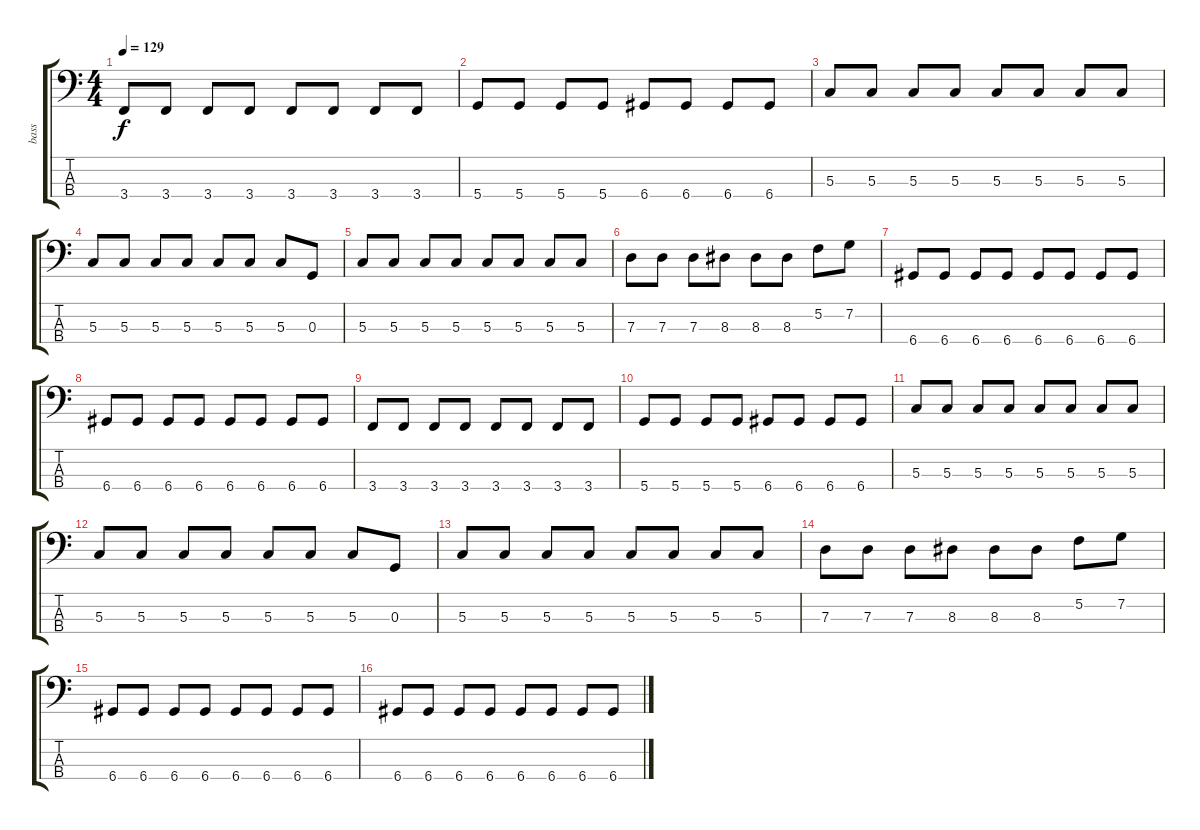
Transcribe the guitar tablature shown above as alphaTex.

\track ("bass" "bass") {instrument slapbass1}
\staff {score tabs}
\tuning (F2 C2 G1 D1) {hide}
\ts (4 4)
\tempo 129
\clef f4
\ks c
3.4.8{dy f} 3.4.8 3.4.8 3.4.8 3.4.8 3.4.8 3.4.8 3.4.8 |
5.4.8 5.4.8 5.4.8 5.4.8 6.4.8 6.4.8 6.4.8 6.4.8 |
5.3.8 5.3.8 5.3.8 5.3.8 5.3.8 5.3.8 5.3.8 5.3.8 |
5.3.8 5.3.8 5.3.8 5.3.8 5.3.8 5.3.8 5.3.8 0.3.8 |
5.3.8 5.3.8 5.3.8 5.3.8 5.3.8 5.3.8 5.3.8 5.3.8 |
7.3.8 7.3.8 7.3.8 8.3.8 8.3.8 8.3.8 5.2.8 7.2.8 |
6.4.8 6.4.8 6.4.8 6.4.8 6.4.8 6.4.8 6.4.8 6.4.8 |
6.4.8 6.4.8 6.4.8 6.4.8 6.4.8 6.4.8 6.4.8 6.4.8 |
3.4.8 3.4.8 3.4.8 3.4.8 3.4.8 3.4.8 3.4.8 3.4.8 |
5.4.8 5.4.8 5.4.8 5.4.8 6.4.8 6.4.8 6.4.8 6.4.8 |
5.3.8 5.3.8 5.3.8 5.3.8 5.3.8 5.3.8 5.3.8 5.3.8 |
5.3.8 5.3.8 5.3.8 5.3.8 5.3.8 5.3.8 5.3.8 0.3.8 |
5.3.8 5.3.8 5.3.8 5.3.8 5.3.8 5.3.8 5.3.8 5.3.8 |
7.3.8 7.3.8 7.3.8 8.3.8 8.3.8 8.3.8 5.2.8 7.2.8 |
6.4.8 6.4.8 6.4.8 6.4.8 6.4.8 6.4.8 6.4.8 6.4.8 |
6.4.8 6.4.8 6.4.8 6.4.8 6.4.8 6.4.8 6.4.8 6.4.8
